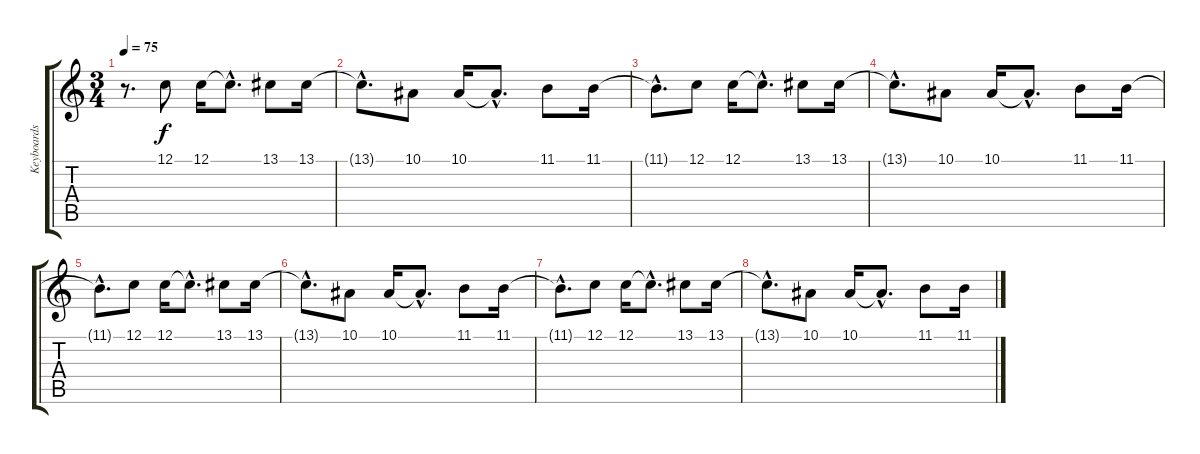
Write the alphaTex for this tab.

\track ("Keyboards" "Keyboards") {instrument acousticgrandpiano}
\staff {score tabs}
\tuning (C4 G3 Eb3 Bb2 F2 C2) {hide}
\ts (3 4)
\tempo 75
\clef g2
\ks c
r.8{d dy f instrument acousticgrandpiano} 12.1.8 12.1.16 12.1{hac t}.8{d} 13.1.8 13.1.16 |
13.1{hac t}.8{d} 10.1.8 10.1.16 10.1{hac t}.8{d} 11.1.8 11.1.16 |
11.1{hac t}.8{d} 12.1.8 12.1.16 12.1{hac t}.8{d} 13.1.8 13.1.16 |
13.1{hac t}.8{d} 10.1.8 10.1.16 10.1{hac t}.8{d} 11.1.8 11.1.16 |
11.1{hac t}.8{d} 12.1.8 12.1.16 12.1{hac t}.8{d} 13.1.8 13.1.16 |
13.1{hac t}.8{d} 10.1.8 10.1.16 10.1{hac t}.8{d} 11.1.8 11.1.16 |
11.1{hac t}.8{d} 12.1.8 12.1.16 12.1{hac t}.8{d} 13.1.8 13.1.16 |
13.1{hac t}.8{d} 10.1.8 10.1.16 10.1{hac t}.8{d} 11.1.8 11.1.16
